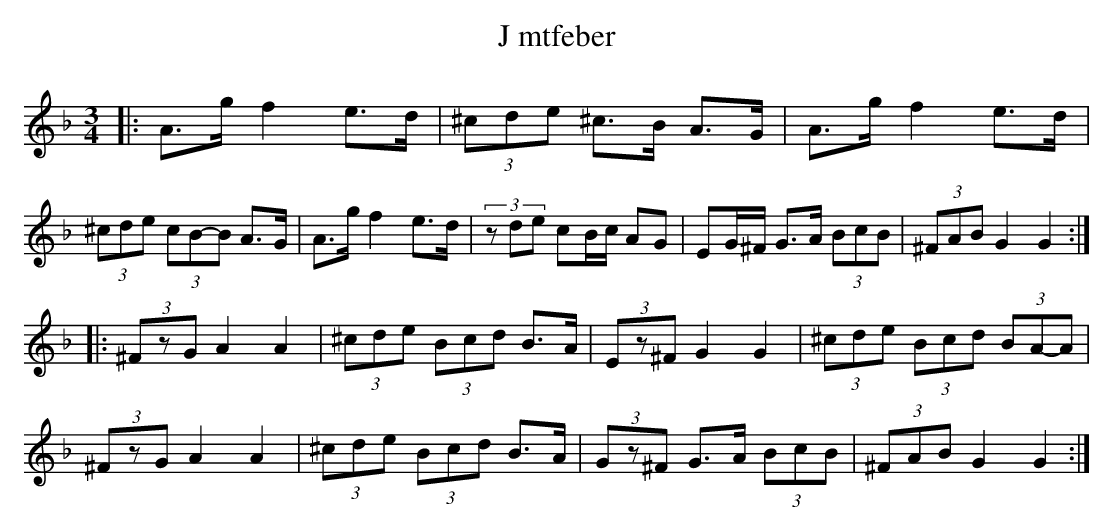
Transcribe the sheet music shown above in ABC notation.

X:1
T:J mtfeber
K: LP
O:L gdan, J mtland
M:3/4
L:1/8
K:Dm
|: A>g f2 e>d|(3^cde ^c>B A>G|A>g f2 e>d|(3^cde (3cB-B A>G|A>g f2 e>d|(3zde cB/c/ AG|EG/^F/ G>A (3BcB|(3^FAB G2 G2  :|
|:(3^FzG A2 A2|(3^cde (3Bcd B>A|(3Ez^F G2 G2|(3^cde (3Bcd (3BA-A|
(3^FzG A2 A2|(3^cde (3Bcd B>A| (3Gz^F G>A (3BcB|(3^FAB G2 G2:|
